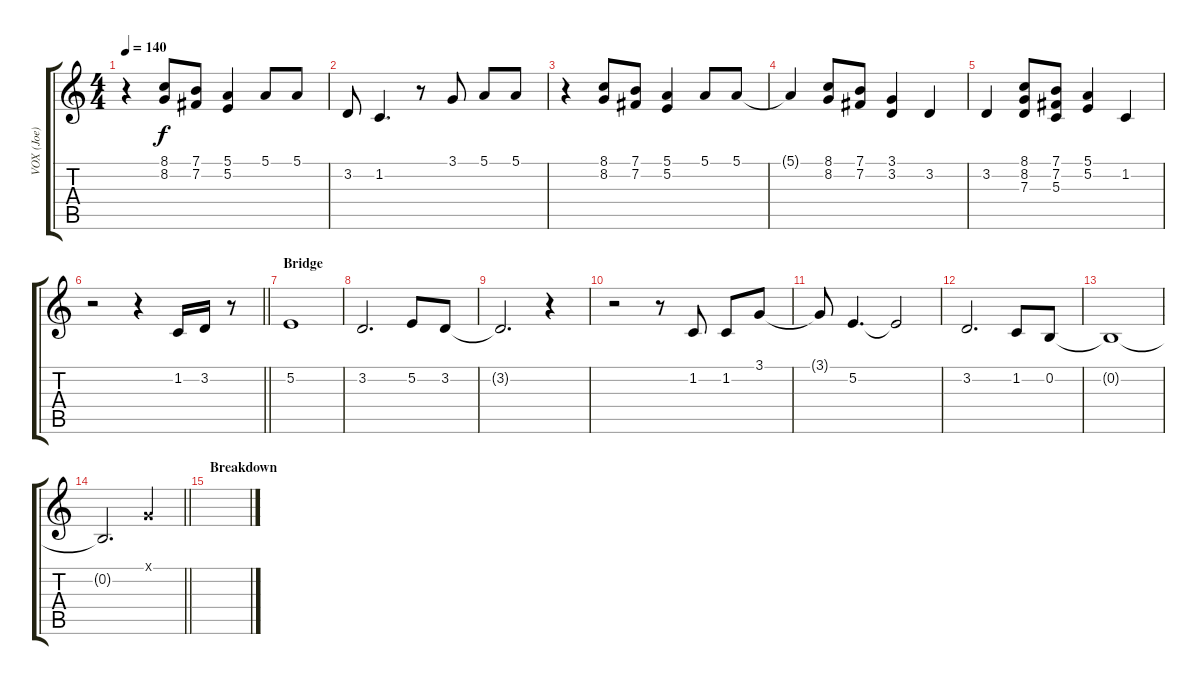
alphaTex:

\track ("VOX (Joe)" "VOX (Joe)") {instrument lead1square}
\staff {score tabs}
\tuning (E4 B3 G3 D3 A2 E2) {hide}
\ts (4 4)
\tempo 140
\clef g2
\ks aminor
r.4{dy f} (8.1 8.2).8 (7.1 7.2).8 (5.1 5.2).4 5.1.8 5.1.8 |
3.2.8 1.2.4{d} r.8 3.1.8 5.1.8 5.1.8 |
r.4 (8.1 8.2).8 (7.1 7.2).8 (5.1 5.2).4 5.1.8 5.1.8 |
5.1{t}.4 (8.1 8.2).8 (7.1 7.2).8 (3.1 3.2).4 3.2.4 |
3.2.4 (8.1 8.2 7.3).8 (7.1 7.2 5.3).8 (5.1 5.2).4 1.2.4 |
\barLineRight lightlight
r.2 r.4 1.2.16 3.2.16 r.8 |
\section ("" "Bridge")
5.2.1 |
3.2.2{d} 5.2.8 3.2.8 |
3.2{t}.2{d} r.4 |
r.2 r.8 1.2.8 1.2.8 3.1.8 |
3.1{t}.8 5.2.4{d} 5.2{t}.2 |
3.2.2{d} 1.2.8 0.2.8 |
0.2{t}.1 |
\barLineRight lightlight
0.2{t}.2{d} 3.1{x}.4 |
\section ("" "Breakdown")
